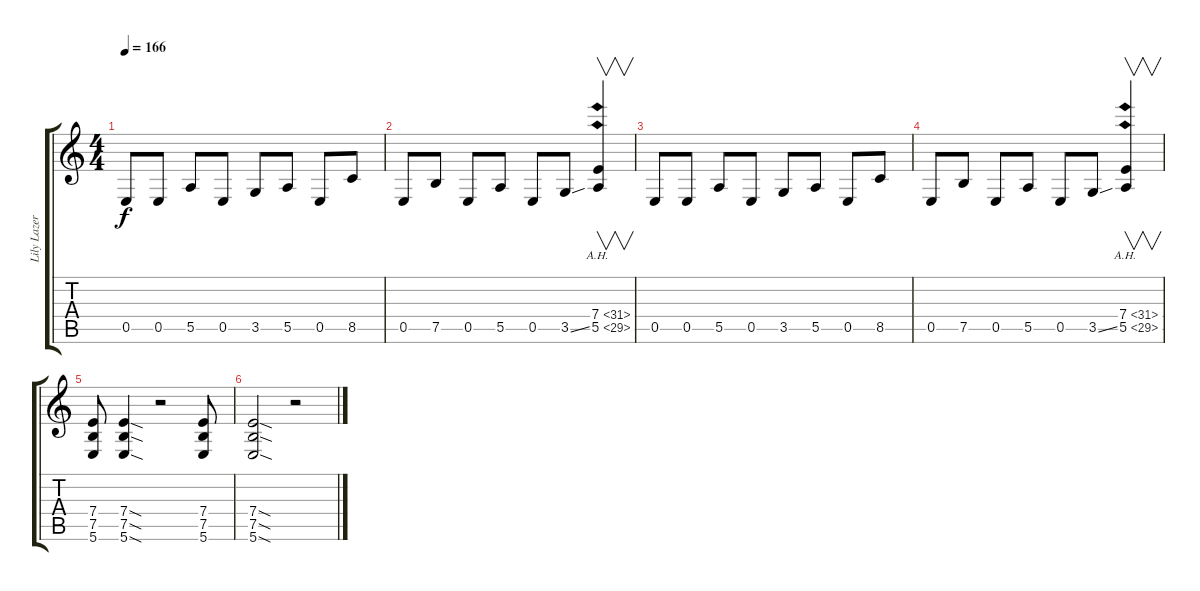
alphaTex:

\track ("Lily Lazer (Guitar)" "Lily Lazer") {instrument distortionguitar}
\staff {score tabs}
\tuning (B3 Gb3 D3 A2 E2 B1) {hide}
\ts (4 4)
\tempo 166
\clef g2
\ks c
0.5.8{dy f} 0.5.8 5.5.8 0.5.8 3.5.8 5.5.8 0.5.8 8.5.8 |
0.5.8 7.5.8 0.5.8 5.5.8 0.5.8 3.5{ss}.8 (7.4{ah 24} 5.5{ah 24}).4{v} |
0.5.8 0.5.8 5.5.8 0.5.8 3.5.8 5.5.8 0.5.8 8.5.8 |
0.5.8 7.5.8 0.5.8 5.5.8 0.5.8 3.5{ss}.8 (7.4{ah 24} 5.5{ah 24}).4{v} |
(7.4 7.5 5.6).8 (7.4{sod} 7.5{sod} 5.6{sod}).4 r.2 (7.4 7.5 5.6).8 |
(7.4{sod} 7.5{sod} 5.6{sod}).2 r.2
